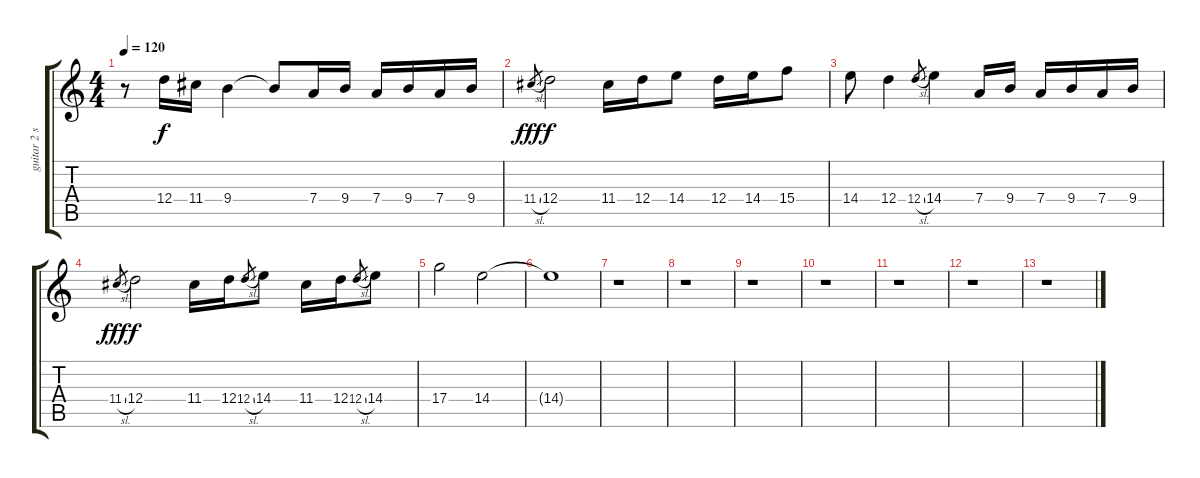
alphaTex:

\track ("guitar 2 solo" "guitar 2 s") {instrument overdrivenguitar}
\staff {score tabs}
\tuning (E4 B3 G3 D3 A2 E2) {hide}
\ts (4 4)
\tempo 120
\clef g2
\ks c
r.8{dy f} 12.4.16 11.4.16 9.4.4 9.4{t}.8 7.4.16 9.4.16 7.4.16 9.4.16 7.4.16 9.4.16 |
11.4{sl}.8{gr dy fff} 12.4.2{dy f} 11.4.16 12.4.16 14.4.8 12.4.16 14.4.16 15.4.8 |
14.4.8 12.4.4 12.4{sl}.8{gr} 14.4.4 7.4.16 9.4.16 7.4.16 9.4.16 7.4.16 9.4.16 |
11.4{sl}.8{gr dy fff} 12.4.2{dy f} 11.4.16 12.4.16 12.4{sl}.8{gr} 14.4.8 11.4.16 12.4.16 12.4{sl}.8{gr} 14.4.8 |
17.4.2 14.4.2 |
14.4{t}.1 |
r.1 |
r.1 |
r.1 |
r.1 |
r.1 |
r.1 |
r.1
